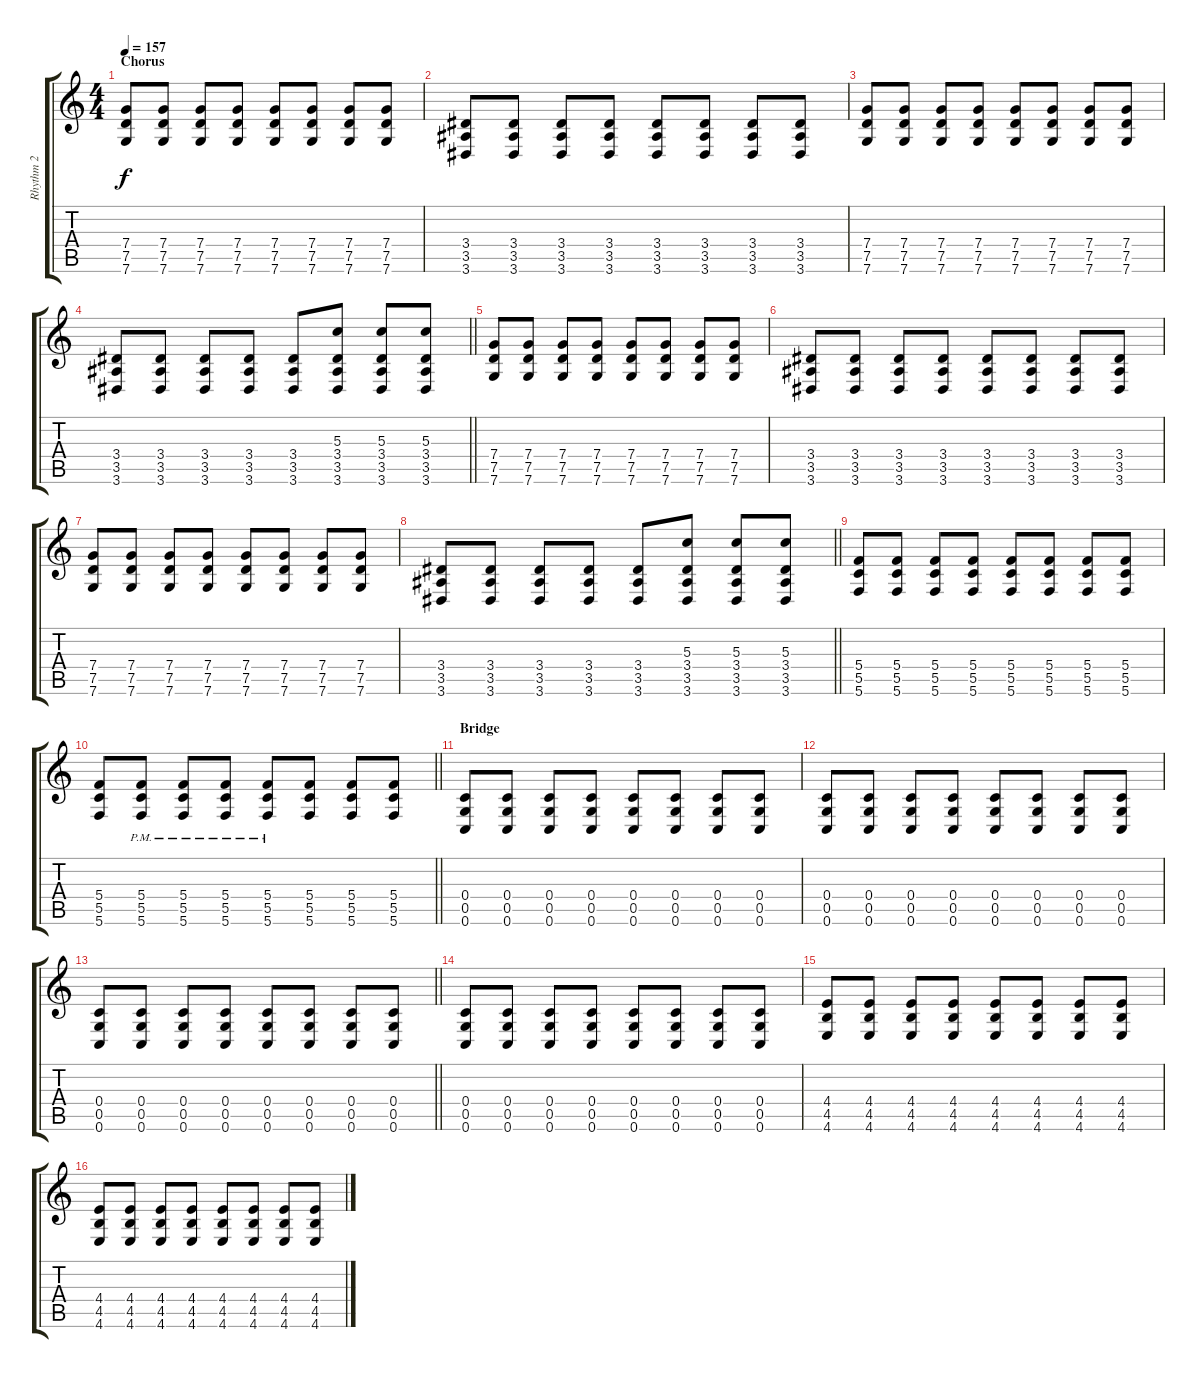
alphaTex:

\track ("Rhythm 2" "Rhythm 2") {instrument distortionguitar}
\staff {score tabs}
\tuning (E4 C4 G3 C3 G2 C2) {hide}
\ts (4 4)
\section ("" "Chorus")
\tempo 157
\clef g2
\ks c
(7.4 7.5 7.6).8{dy f} (7.4 7.5 7.6).8 (7.4 7.5 7.6).8 (7.4 7.5 7.6).8 (7.4 7.5 7.6).8 (7.4 7.5 7.6).8 (7.4 7.5 7.6).8 (7.4 7.5 7.6).8 |
(3.4 3.5 3.6).8 (3.4 3.5 3.6).8 (3.4 3.5 3.6).8 (3.4 3.5 3.6).8 (3.4 3.5 3.6).8 (3.4 3.5 3.6).8 (3.4 3.5 3.6).8 (3.4 3.5 3.6).8 |
(7.4 7.5 7.6).8 (7.4 7.5 7.6).8 (7.4 7.5 7.6).8 (7.4 7.5 7.6).8 (7.4 7.5 7.6).8 (7.4 7.5 7.6).8 (7.4 7.5 7.6).8 (7.4 7.5 7.6).8 |
\barLineRight lightlight
(3.4 3.5 3.6).8 (3.4 3.5 3.6).8 (3.4 3.5 3.6).8 (3.4 3.5 3.6).8 (3.4 3.5 3.6).8 (5.3 3.4 3.5 3.6).8 (5.3 3.4 3.5 3.6).8 (5.3 3.4 3.5 3.6).8 |
(7.4 7.5 7.6).8 (7.4 7.5 7.6).8 (7.4 7.5 7.6).8 (7.4 7.5 7.6).8 (7.4 7.5 7.6).8 (7.4 7.5 7.6).8 (7.4 7.5 7.6).8 (7.4 7.5 7.6).8 |
(3.4 3.5 3.6).8 (3.4 3.5 3.6).8 (3.4 3.5 3.6).8 (3.4 3.5 3.6).8 (3.4 3.5 3.6).8 (3.4 3.5 3.6).8 (3.4 3.5 3.6).8 (3.4 3.5 3.6).8 |
(7.4 7.5 7.6).8 (7.4 7.5 7.6).8 (7.4 7.5 7.6).8 (7.4 7.5 7.6).8 (7.4 7.5 7.6).8 (7.4 7.5 7.6).8 (7.4 7.5 7.6).8 (7.4 7.5 7.6).8 |
\barLineRight lightlight
(3.4 3.5 3.6).8 (3.4 3.5 3.6).8 (3.4 3.5 3.6).8 (3.4 3.5 3.6).8 (3.4 3.5 3.6).8 (5.3 3.4 3.5 3.6).8 (5.3 3.4 3.5 3.6).8 (5.3 3.4 3.5 3.6).8 |
(5.4 5.5 5.6).8 (5.4 5.5 5.6).8 (5.4 5.5 5.6).8 (5.4 5.5 5.6).8 (5.4 5.5 5.6).8 (5.4 5.5 5.6).8 (5.4 5.5 5.6).8 (5.4 5.5 5.6).8 |
\barLineRight lightlight
(5.4 5.5 5.6).8 (5.4{pm} 5.5{pm} 5.6{pm}).8 (5.4{pm} 5.5{pm} 5.6{pm}).8 (5.4{pm} 5.5{pm} 5.6{pm}).8 (5.4{pm} 5.5{pm} 5.6{pm}).8 (5.4 5.5 5.6).8 (5.4 5.5 5.6).8 (5.4 5.5 5.6).8 |
\section ("" "Bridge")
(0.4 0.5 0.6).8 (0.4 0.5 0.6).8 (0.4 0.5 0.6).8 (0.4 0.5 0.6).8 (0.4 0.5 0.6).8 (0.4 0.5 0.6).8 (0.4 0.5 0.6).8 (0.4 0.5 0.6).8 |
(0.4 0.5 0.6).8 (0.4 0.5 0.6).8 (0.4 0.5 0.6).8 (0.4 0.5 0.6).8 (0.4 0.5 0.6).8 (0.4 0.5 0.6).8 (0.4 0.5 0.6).8 (0.4 0.5 0.6).8 |
\barLineRight lightlight
(0.4 0.5 0.6).8 (0.4 0.5 0.6).8 (0.4 0.5 0.6).8 (0.4 0.5 0.6).8 (0.4 0.5 0.6).8 (0.4 0.5 0.6).8 (0.4 0.5 0.6).8 (0.4 0.5 0.6).8 |
(0.4 0.5 0.6).8 (0.4 0.5 0.6).8 (0.4 0.5 0.6).8 (0.4 0.5 0.6).8 (0.4 0.5 0.6).8 (0.4 0.5 0.6).8 (0.4 0.5 0.6).8 (0.4 0.5 0.6).8 |
(4.4 4.5 4.6).8 (4.4 4.5 4.6).8 (4.4 4.5 4.6).8 (4.4 4.5 4.6).8 (4.4 4.5 4.6).8 (4.4 4.5 4.6).8 (4.4 4.5 4.6).8 (4.4 4.5 4.6).8 |
(4.4 4.5 4.6).8 (4.4 4.5 4.6).8 (4.4 4.5 4.6).8 (4.4 4.5 4.6).8 (4.4 4.5 4.6).8 (4.4 4.5 4.6).8 (4.4 4.5 4.6).8 (4.4 4.5 4.6).8
